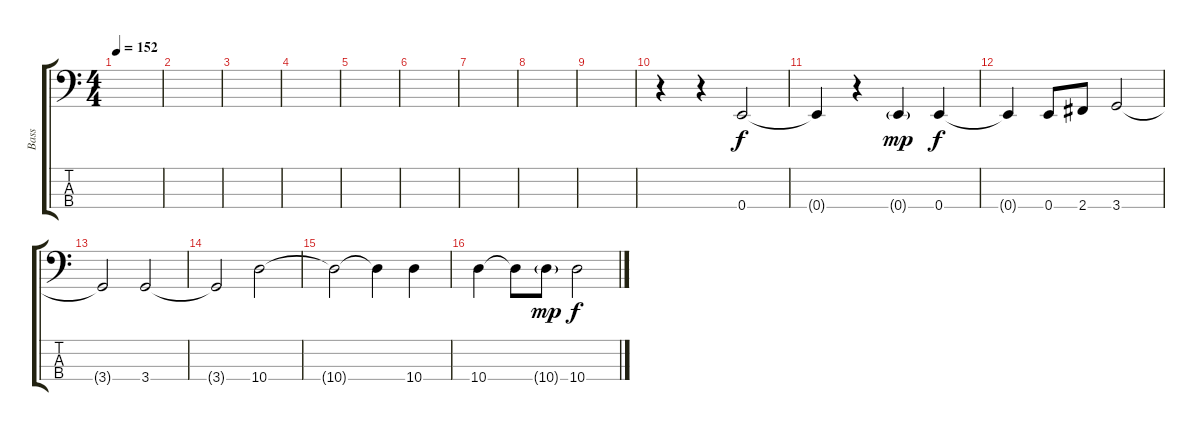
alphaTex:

\track ("Bass" "Bass") {instrument electricbasspick}
\staff {score tabs}
\tuning (G2 D2 A1 E1) {hide}
\ts (4 4)
\tempo 152
\clef f4
\ks c
|
|
|
|
|
|
|
|
|
r.4 r.4 0.4.2 |
0.4{t}.4 r.4 0.4{g}.4{dy mp} 0.4.4{dy f} |
0.4{t}.4 0.4.8 2.4.8 3.4.2 |
3.4{t}.2 3.4.2 |
3.4{t}.2 10.4.2 |
10.4{t}.2 10.4{t}.4 10.4.4 |
10.4.4 10.4{t}.8 10.4{g}.8{dy mp} 10.4.2{dy f}
